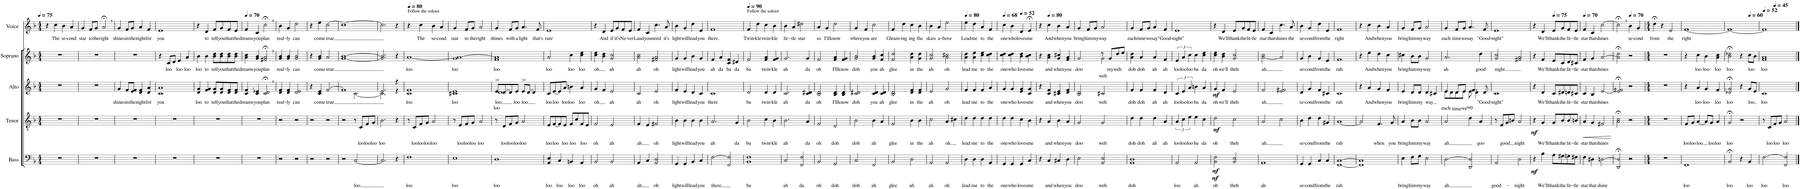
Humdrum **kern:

**kern	**text	**dynam	**kern	**text	**dynam	**kern	**text	**text	**dynam	**kern	**text	**kern	**text
*part5	*part5	*part5	*part4	*part4	*part4	*part3	*part3	*part3	*part3	*part2	*part2	*part1	*part1
*staff5	*staff5	*staff5	*staff4	*staff4	*staff4	*staff3	*staff3	*staff3	*staff3	*staff2	*staff2	*staff1	*staff1
*I"Bass	*	*	*I"Tenor	*	*	*I"Alto	*	*	*	*I"Soprano	*	*I"Voice	*
*I'B.	*	*	*I'T.	*	*	*I'A.	*	*	*	*I'S.	*	*I'Vo.	*
*clefF4	*	*	*clefGv2	*	*	*clefG2	*	*	*	*clefG2	*	*clefG2	*
*k[b-]	*	*	*k[b-]	*	*	*k[b-]	*	*	*	*k[b-]	*	*k[b-]	*
*M4/4	*	*	*M4/4	*	*	*M4/4	*	*	*	*M4/4	*	*M4/4	*
*MM75	*	*	*MM75	*	*	*MM75	*	*	*	*MM75	*	*MM75	*
=1	=1	=1	=1	=1	=1	=1	=1	=1	=1	=1	=1	=1	=1
1r	.	.	1r	.	.	1r	.	.	.	1r	.	4r	.
!	!	!	!	!	!	!	!	!	!	!	!	!	!LO:LY:b
.	.	.	.	.	.	.	.	.	.	.	.	4cc\	The
!	!	!	!	!	!	!	!	!	!	!	!	!	!LO:LY:b
.	.	.	.	.	.	.	.	.	.	.	.	4b-\	se-
!	!	!	!	!	!	!	!	!	!	!	!	!	!LO:LY:b
.	.	.	.	.	.	.	.	.	.	.	.	4a/	-cond
=2	=2	=2	=2	=2	=2	=2	=2	=2	=2	=2	=2	=2	=2
!	!	!	!	!	!	!	!	!	!	!	!	!	!LO:LY:b
1r	.	.	1r	.	.	1r	.	.	.	1r	.	4g/	star
!	!	!	!	!	!	!	!	!	!	!	!	!	!LO:LY:b
.	.	.	.	.	.	.	.	.	.	.	.	8f/L	to
!	!	!	!	!	!	!	!	!	!	!	!	!	!LO:LY:b
.	.	.	.	.	.	.	.	.	.	.	.	8g/J	the
!	!	!	!	!	!	!	!	!	!	!	!	!	!LO:LY:b
.	.	.	.	.	.	.	.	.	.	.	.	2a;<,/	right
=3	=3	=3	=3	=3	=3	=3	=3	=3	=3	=3	=3	=3	=3
!	!	!	!	!	!	!	!LO:LY:b	!	!	!	!	!	!LO:LY:b
1r	.	.	1r	.	.	4g/	shines	.	.	1r	.	4g/	shines
!	!	!	!	!	!	!	!LO:LY:b	!	!	!	!	!	!LO:LY:b
.	.	.	.	.	.	8f/L	in	.	.	.	.	8f/L	in
!	!	!	!	!	!	!	!LO:LY:b	!	!	!	!	!	!LO:LY:b
.	.	.	.	.	.	8e/ 8f/J	the	.	.	.	.	8g/J	the
!	!	!	!	!	!	!	!LO:LY:b	!	!	!	!	!	!LO:LY:b
.	.	.	.	.	.	4d/ 4f/	night	.	.	.	.	4a/	night
!	!	!	!	!	!	!	!LO:LY:b	!	!	!	!	!	!LO:LY:b
.	.	.	.	.	.	4d/ 4a/	for	.	.	.	.	4f/	for
=4	=4	=4	=4	=4	=4	=4	=4	=4	=4	=4	=4	=4	=4
!	!	!	!	!	!	!	!LO:LY:b	!	!	!	!	!	!LO:LY:b
1r	.	.	1r	.	.	1c 1a	you	.	.	4r	.	1e	you
!	!	!	!	!	!	!	!	!	!	!	!LO:LY:b	!	!
.	.	.	.	.	.	.	.	.	.	8c/L	loo	.	.
.	.	.	.	.	.	.	.	.	.	8d/J	.	.	.
!	!	!	!	!	!	!	!	!	!	!	!LO:LY:b	!	!
.	.	.	.	.	.	.	.	.	.	4e/	loo	.	.
!	!	!	!	!	!	!	!	!	!	!	!LO:LY:b	!	!
.	.	.	.	.	.	.	.	.	.	4a/	loo	.	.
=5	=5	=5	=5	=5	=5	=5	=5	=5	=5	=5	=5	=5	=5
!	!	!	!	!	!	!	!LO:LY:b	!	!	!	!LO:LY:b	!	!
1r	.	.	1r	.	.	4d/ 4g/	loo	.	.	4b-\	loo	4r	.
!	!	!	!	!	!	!	!LO:LY:b	!	!	!	!LO:LY:b	!	!LO:LY:b
.	.	.	.	.	.	4f/ 4g/	to	.	.	4b-\	to	4d/	to
!	!	!	!	!	!	!	!LO:LY:b	!	!	!	!LO:LY:b	!	!LO:LY:b
.	.	.	.	.	.	8d/ 8g/L	tell	.	.	8b-\ 8dd\L	tell	8f/L	tell
!	!	!	!	!	!	!	!LO:LY:b	!	!	!	!LO:LY:b	!	!LO:LY:b
.	.	.	.	.	.	8d/ 8g/	you	.	.	8b-\ 8dd\	you	8g/	you
!	!	!	!	!	!	!	!LO:LY:b	!	!	!	!LO:LY:b	!	!LO:LY:b
.	.	.	.	.	.	8d/ 8f/	that	.	.	8b-\ 8dd\	that	8f/	that
!	!	!	!	!	!	!	!LO:LY:b	!	!	!	!LO:LY:b	!	!LO:LY:b
.	.	.	.	.	.	8d/ 8f/J	the	.	.	8b-\ 8dd\J	the	8e/J	the
=6	=6	=6	=6	=6	=6	=6	=6	=6	=6	=6	=6	=6	=6
*	*	*	*	*	*	*	*	*	*	*	*	*MM70	*
!	!	!	!	!	!	!	!LO:LY:b	!	!	!	!LO:LY:b	!	!LO:LY:b
1r	.	.	1r	.	.	4c/ 4f/	dreams	.	.	4a\ 4cc\	dreams	4f/	dreams
!	!	!	!	!	!	!	!LO:LY:b	!	!	!	!LO:LY:b	!	!LO:LY:b
.	.	.	.	.	.	4c/ 4e-X/	you	.	.	4g/ 4b-/	you	4c/	you
!	!	!	!	!	!	!	!LO:LY:b	!	!	!	!LO:LY:b	!	!LO:LY:b
.	.	.	.	.	.	2c/;<, 2d/;<,	plan	.	.	2f#X/;<, 2a/;<,	plan	2cc;<,\	plan
=7	=7	=7	=7	=7	=7	=7	=7	=7	=7	=7	=7	=7	=7
!	!	!	!	!	!	!	!LO:LY:b	!	!	!	!LO:LY:b	!	!LO:LY:b
2r	.	.	2r	.	.	4d/ 4f/	real-	.	.	4g/ 4b-/	real-	4b-\	real-
!	!	!	!	!	!	!	!LO:LY:b	!	!	!	!LO:LY:b	!	!LO:LY:b
.	.	.	.	.	.	4d/ 4f/	-ly	.	.	4g/ 4b-/	-ly	4g/	-ly
!	!	!	!	!	!	!	!LO:LY:b	!	!	!	!LO:LY:b	!	!LO:LY:b
2r	.	.	2r	.	.	2d/ 2e/	can	.	.	2g/ 2b-/	can	2dd\	can
=8	=8	=8	=8	=8	=8	=8	=8	=8	=8	=8	=8	=8	=8
2r	.	.	2r	.	.	4r	.	.	.	4r	.	4r	.
!	!	!	!	!	!	!	!LO:LY:b	!	!	!	!LO:LY:b	!	!LO:LY:b
.	.	.	.	.	.	4c/ 4e/	come	.	.	4g/ 4b-/	come	4ee\	come
!	!	!	!	!	!	!	!LO:LY:b	!	!	!	!LO:LY:b	!	!LO:LY:b
2r	.	.	2r	.	.	[2f/	true	.	.	2a/	true	[2cc\	true
=9	=9	=9	=9	=9	=9	=9	=9	=9	=9	=9	=9	=9	=9
*	*	*	*	*	*	*^	*	*	*	*	*	*	*
2r	.	.	2r	.	.	1f]	2ryy	.	.	.	[1g [1b-	.	1cc_	.
!	!LO:LY:b	!	!	!	!	!	!	!	!	!	!	!	!	!
[2C/	loo	.	8r	.	.	.	[2c\	.	.	.	.	.	.	.
!	!	!	!	!LO:LY:b	!	!	!	!	!	!	!	!	!	!
.	.	.	8C/L	loo	.	.	.	.	.	.	.	.	.	.
!	!	!	!	!LO:LY:b	!	!	!	!	!	!	!	!	!	!
.	.	.	8F/	loo	.	.	.	.	.	.	.	.	.	.
!	!	!	!	!LO:LY:b	!	!	!	!	!	!	!	!	!	!
.	.	.	8G/J	loo	.	.	.	.	.	.	.	.	.	.
=10	=10	=10	=10	=10	=10	=10	=10	=10	=10	=10	=10	=10	=10	=10
!	!	!	!	!LO:LY:b	!	!	!	!	!	!	!	!	!	!
2.C/]	.	.	2.B-\	loo	.	2.e/	2.c\]	.	.	.	2.g/] 2.b-/]	.	2.cc\]	.
4r	.	.	4r	.	.	4r	4r	.	.	.	4r	.	4r	.
*	*	*	*	*	*	*v	*v	*	*	*	*	*	*	*
=11	=11	=11	=11	=11	=11	=11	=11	=11	=11	=11	=11	=11	=11
*	*	*	*	*	*	*	*	*	*	*	*	*MM80	*
*	*	*	*	*	*	*^	*	*	*	*	*	*	*
!	!	!	!	!	!	!	!	!	!	!	!	!	!LO:TX:a:t=Follow the soloist	!
!	!LO:LY:b	!	!	!	!	!	!	!LO:LY:b	!	!	!	!LO:LY:b	!	!
*	*	*	*	*	*	*v	*v	*	*	*	*	*	*	*
1F	loo	.	8r	.	.	1c 1f	loo	.	.	[1a	loo	4r	.
!	!	!	!	!LO:LY:b	!	!	!	!	!	!	!	!	!
.	.	.	8C/L	loo	.	.	.	.	.	.	.	.	.
!	!	!	!	!LO:LY:b	!	!	!	!	!	!	!	!	!LO:LY:b
.	.	.	8F/	loo	.	.	.	.	.	.	.	4cc\	The
!	!	!	!	!LO:LY:b	!	!	!	!	!	!	!	!	!
.	.	.	8G/J	loo	.	.	.	.	.	.	.	.	.
!	!	!	!	!LO:LY:b	!	!	!	!	!	!	!	!	!LO:LY:b
.	.	.	2A/	loo	.	.	.	.	.	.	.	4b-\	se-
!	!	!	!	!	!	!	!	!	!	!	!	!	!LO:LY:b
.	.	.	.	.	.	.	.	.	.	.	.	4a/	-cond
=12	=12	=12	=12	=12	=12	=12	=12	=12	=12	=12	=12	=12	=12
!	!LO:LY:b	!	!	!	!	!	!LO:LY:b	!	!	!	!LO:LY:b	!	!LO:LY:b
1E	loo	.	8r	.	.	1c#X 1e	loo	.	.	1g 1a_	loo	4g/	star
!	!	!	!	!LO:LY:b	!	!	!	!	!	!	!	!	!
.	.	.	8E/L	loo	.	.	.	.	.	.	.	.	.
!	!	!	!	!LO:LY:b	!	!	!	!	!	!	!	!	!LO:LY:b
.	.	.	8F/	loo	.	.	.	.	.	.	.	8f/L	to
!	!	!	!	!LO:LY:b	!	!	!	!	!	!	!	!	!LO:LY:b
.	.	.	8G/J	loo	.	.	.	.	.	.	.	8g/J	the
!	!	!	!	!LO:LY:b	!	!	!	!	!	!	!	!	!LO:LY:b
.	.	.	2A/	loo	.	.	.	.	.	.	.	2a/	right
=13	=13	=13	=13	=13	=13	=13	=13	=13	=13	=13	=13	=13	=13
!	!LO:LY:b	!	!	!	!	!	!LO:LY:b	!	!	!	!	!	!
*	*	*	*	*	*	*^	*	*	*	*	*	*	*
!	!	!	!	!	!	!	!	!	!LO:LY:b	!	!	!LO:LY:b	!	!LO:LY:b
1D	loo	.	8r	.	.	8e^/L	1d	.	loo	.	1f 1a]	loo	4g/	shines
!	!	!	!	!LO:LY:b	!	!	!	!	!	!	!	!	!	!
.	.	.	8D/L	loo	.	[8d/	.	.	.	.	.	.	.	.
!	!	!	!	!LO:LY:b	!	!	!	!	!	!	!	!	!	!LO:LY:b
.	.	.	8F/	loo	.	8d/]	.	.	.	.	.	.	8f/L	with
!	!	!	!	!LO:LY:b	!	!	!	!LO:LY:b	!	!	!	!	!	!LO:LY:b
.	.	.	8G/J	loo	.	8e/J	.	loo	.	.	.	.	8g/J	a
!	!	!	!	!LO:LY:b	!	!	!	!LO:LY:b	!	!	!	!	!	!LO:LY:b
.	.	.	2A/	loo	.	8e^/L	.	loo	.	.	.	.	4.a/	light
.	.	.	.	.	.	[8d/J	.	.	.	.	.	.	.	.
.	.	.	.	.	.	4d/]	.	.	.	.	.	.	.	.
!	!	!	!	!	!	!	!	!	!	!	!	!	!	!LO:LY:b
.	.	.	.	.	.	.	.	.	.	.	.	.	8f/	that's
*	*	*	*	*	*	*v	*v	*	*	*	*	*	*	*
=14	=14	=14	=14	=14	=14	=14	=14	=14	=14	=14	=14	=14	=14
!	!LO:LY:b	!	!	!LO:LY:b	!	!	!LO:LY:b	!	!	!	!LO:LY:b	!	!LO:LY:b
4AA/ 4E/	loo	.	8E/L	loo	.	8c/L	loo	.	.	2a/	loo	1e	rare
!	!	!	!	!LO:LY:b	!	!	!LO:LY:b	!	!	!	!	!	!
.	.	.	[8F/	loo	.	[8e/	loo	.	.	.	.	.	.
!	!LO:LY:b	!	!	!	!	!	!	!	!	!	!	!	!
4C/	loo	.	8F/]	.	.	8e/]	.	.	.	.	.	.	.
!	!	!	!	!LO:LY:b	!	!	!LO:LY:b	!	!	!	!	!	!
.	.	.	8E/J	loo	.	8a/J	loo	.	.	.	.	.	.
!	!LO:LY:b	!	!	!LO:LY:b	!	!	!LO:LY:b	!	!	!	!LO:LY:b	!	!
4BBn/	loo	.	8F/L	loo	.	4bn\	loo	.	.	4cc\	loo	.	.
.	.	.	8c/	.	.	.	.	.	.	.	.	.	.
!	!LO:LY:b	!	!	!LO:LY:b	!	!	!LO:LY:b	!	!	!	!LO:LY:b	!	!
4AA/	loo	.	8F/	loo	.	4a/	loo	.	.	4cc\ 4ee\	loo	.	.
.	.	.	8E/J	.	.	.	.	.	.	.	.	.	.
=15	=15	=15	=15	=15	=15	=15	=15	=15	=15	=15	=15	=15	=15
!	!LO:LY:b	!	!	!LO:LY:b	!	!	!LO:LY:b	!	!	!	!LO:LY:b	!	!
2BB-/	oh	.	2F/	oh	.	4g/	oh	.	.	4cc\ 4ee\	oh	4r	.
!	!	!	!	!	!	!	!	!	!	!	!	!	!LO:LY:b
.	.	.	.	.	.	4f/	.	.	.	4b-\ 4dd\	.	4d/	And
!	!LO:LY:b	!	!	!LO:LY:b	!	!	!LO:LY:b	!	!	!	!LO:LY:b	!	!LO:LY:b
2BB-/	ah	.	2E/	ah	.	2e/	ah	.	.	2g/ 2cc/	ah	8e/L	if
!	!	!	!	!	!	!	!	!	!	!	!	!	!LO:LY:b
.	.	.	.	.	.	.	.	.	.	.	.	8g/	it's
!	!	!	!	!	!	!	!	!	!	!	!	!	!LO:LY:b
.	.	.	.	.	.	.	.	.	.	.	.	8f/	Ne-
!	!	!	!	!	!	!	!	!	!	!	!	!	!LO:LY:b
.	.	.	.	.	.	.	.	.	.	.	.	8e/J	-ver
=16	=16	=16	=16	=16	=16	=16	=16	=16	=16	=16	=16	=16	=16
!	!LO:LY:b	!	!	!LO:LY:b	!	!	!LO:LY:b	!	!	!	!LO:LY:b	!	!LO:LY:b
4AA/	ah	.	4F/	ah	.	2c/	ah	.	.	2a\ 2cc\	ah	4f/	Land
!	!	!	!	!	!	!	!	!	!	!	!	!	!LO:LY:b
4C/	.	.	4E/	.	.	.	.	.	.	.	.	4c/	you
!	!LO:LY:b	!	!	!LO:LY:b	!	!	!LO:LY:b	!	!	!	!LO:LY:b	!	!LO:LY:b
2AA/ 2D/	oh	.	2F#X/	oh	.	2e/	oh	.	.	2f#X/ 2a/	oh	4.cc\	need
!	!	!	!	!	!	!	!	!	!	!	!	!	!LO:LY:b
.	.	.	.	.	.	.	.	.	.	.	.	8a/	it's
=17	=17	=17	=17	=17	=17	=17	=17	=17	=17	=17	=17	=17	=17
!	!LO:LY:b	!	!	!LO:LY:b	!	!	!LO:LY:b	!	!	!	!LO:LY:b	!	!LO:LY:b
4GG/	light	.	4B-\	light	.	4f/	light	.	.	4g/	light	4b-\	light
!	!LO:LY:b	!	!	!LO:LY:b	!	!	!LO:LY:b	!	!	!	!LO:LY:b	!	!LO:LY:b
4GG/	will	.	4B-\	will	.	4e/	will	.	.	4g/	will	4g/	will
!	!LO:LY:b	!	!	!LO:LY:b	!	!	!LO:LY:b	!	!	!	!LO:LY:b	!	!LO:LY:b
4BB-/	lead	.	4B-\	lead	.	4d/	lead	.	.	4b-\	lead	4dd\	lead
!	!LO:LY:b	!	!	!LO:LY:b	!	!	!LO:LY:b	!	!	!	!LO:LY:b	!	!LO:LY:b
4C/	you	.	4B-\	you	.	4c/	you	.	.	4g/	you	4e/	you
=18	=18	=18	=18	=18	=18	=18	=18	=18	=18	=18	=18	=18	=18
!	!LO:LY:b	!	!	!LO:LY:b	!	!	!LO:LY:b	!	!	!	!LO:LY:b	!	!LO:LY:b
[2F\	there	.	2.A/	ah	.	1c	there	.	.	4f/	ah	1f	there.
!	!	!	!	!	!	!	!	!	!	!	!LO:LY:b	!	!
.	.	.	.	.	.	.	.	.	.	4a/	da	.	.
!	!	!	!	!	!	!	!	!	!	!	!LO:LY:b	!	!
2FF/ 2F/]	.	.	.	.	.	.	.	.	.	4c/ 4f/	ba	.	.
!	!	!	!	!LO:LY:b	!	!	!	!	!	!	!LO:LY:b	!	!
.	.	.	4G/	da	.	.	.	.	.	4d#X/	da	.	.
=19	=19	=19	=19	=19	=19	=19	=19	=19	=19	=19	=19	=19	=19
*	*	*	*	*	*	*	*	*	*	*	*	*MM90	*
!	!	!	!	!	!	!	!	!	!	!	!	!LO:TX:a:t=Follow the soloist	!
!	!LO:LY:b	!	!	!LO:LY:b	!	!	!LO:LY:b	!	!	!	!LO:LY:b	!	!LO:LY:b
1BB- 1F	ba	.	2B-\	ba	.	2d/	ba	.	.	2f/	ba	4f/	Twin-
!	!	!	!	!	!	!	!	!	!	!	!	!	!LO:LY:b
.	.	.	.	.	.	.	.	.	.	.	.	4dd\	-kle
!	!	!	!	!LO:LY:b	!	!	!LO:LY:b	!	!	!	!LO:LY:b	!	!LO:LY:b
.	.	.	4c\	twin-	.	4d/	twin-	.	.	4f/ 4a/	twin-	4cc\	twin-
!	!	!	!	!LO:LY:b	!	!	!LO:LY:b	!	!	!	!LO:LY:b	!	!LO:LY:b
.	.	.	4B-\	-kle	.	4d/	-kle	.	.	4f/ 4g/	-kle	4b-\	-kle
=20	=20	=20	=20	=20	=20	=20	=20	=20	=20	=20	=20	=20	=20
!	!LO:LY:b	!	!	!LO:LY:b	!	!	!LO:LY:b	!	!	!	!LO:LY:b	!	!LO:LY:b
2C/	ah	.	2.B-\	ah	.	2.c/	ah	.	.	2.g/	ah	4b-\	lit-
!	!	!	!	!	!	!	!	!	!	!	!	!	!LO:LY:b
.	.	.	.	.	.	.	.	.	.	.	.	4a/	-tle
!	!LO:LY:b	!	!	!	!	!	!	!	!	!	!	!	!LO:LY:b
2FF/ 2F/	da	.	.	.	.	.	.	.	.	.	.	2dd#X\	star
!	!	!	!	!LO:LY:b	!	!	!LO:LY:b	!	!	!	!LO:LY:b	!	!
.	.	.	4A/	da	.	4c/ 4d#X/	da	.	.	4g/	da	.	.
=21	=21	=21	=21	=21	=21	=21	=21	=21	=21	=21	=21	=21	=21
!	!LO:LY:b	!	!	!LO:LY:b	!	!	!LO:LY:b	!	!	!	!LO:LY:b	!	!LO:LY:b
2BB-/	oh	.	2F/	oh	.	2B-/ 2d/	oh	.	.	2f/	oh	4a/	so
!	!	!	!	!	!	!	!	!	!	!	!	!	!LO:LY:b
.	.	.	.	.	.	.	.	.	.	.	.	4g/	I'll
!	!LO:LY:b	!	!	!LO:LY:b	!	!	!LO:LY:b	!	!	!	!LO:LY:b	!	!LO:LY:b
2GG/	doh	.	2D/	doh	.	4B-/ 4d/	I'll	.	.	4f/ 4a/	I'll	2dd\	know
!	!	!	!	!	!	!	!LO:LY:b	!	!	!	!LO:LY:b	!	!
.	.	.	.	.	.	4B-/ 4d/	know	.	.	4f/ 4g/	know	.	.
=22	=22	=22	=22	=22	=22	=22	=22	=22	=22	=22	=22	=22	=22
!	!LO:LY:b	!	!	!LO:LY:b	!	!	!LO:LY:b	!	!	!	!LO:LY:b	!	!LO:LY:b
2C/	doh	.	2B-\	doh	.	2c/ 2d#X/	doh	.	.	2g/ 2b-/	doh	4g/	where
!	!	!	!	!	!	!	!	!	!	!	!	!	!LO:LY:b
.	.	.	.	.	.	.	.	.	.	.	.	4f/	you
!	!LO:LY:b	!	!	!LO:LY:b	!	!	!LO:LY:b	!	!	!	!LO:LY:b	!	!LO:LY:b
2FF/	ah	.	4B-\	ah	.	4c/ 4d#/	you	.	.	4g/ 4b-/	you	2cc\	are
!	!	!	!	!	!	!	!LO:LY:b	!	!	!	!LO:LY:b	!	!
.	.	.	4A/	.	.	4c/ 4d#/	ah	.	.	4f/ 4cc/	ah	.	.
=23	=23	=23	=23	=23	=23	=23	=23	=23	=23	=23	=23	=23	=23
!	!LO:LY:b	!	!	!LO:LY:b	!	!	!LO:LY:b	!	!	!	!LO:LY:b	!	!LO:LY:b
2BB-/	glee	.	2F/	glee	.	2B-/ 2d/	glee	.	.	2f/ 2dd/	glee	4f/	Gleam-
!	!	!	!	!	!	!	!	!	!	!	!	!	!LO:LY:b
.	.	.	.	.	.	.	.	.	.	.	.	4dd\	-ing
!	!LO:LY:b	!	!	!LO:LY:b	!	!	!LO:LY:b	!	!	!	!LO:LY:b	!	!LO:LY:b
2D\	ah	.	4B-\	in	.	4d/ 4f/	in	.	.	4a\ 4dd\	in	4cc\	ing
!	!	!	!	!LO:LY:b	!	!	!LO:LY:b	!	!	!	!LO:LY:b	!	!LO:LY:b
.	.	.	4B-\	the	.	4d/ 4f/	the	.	.	4g\ 4dd\	the	4b-\	the
=24	=24	=24	=24	=24	=24	=24	=24	=24	=24	=24	=24	=24	=24
!	!LO:LY:b	!	!	!LO:LY:b	!	!	!LO:LY:b	!	!	!	!LO:LY:b	!	!LO:LY:b
2AA/	ah	.	2c\	ah	.	2e/	ah	.	.	2g/ 2cc/	ah	4b-\	skies
!	!	!	!	!	!	!	!	!	!	!	!	!	!LO:LY:b
.	.	.	.	.	.	.	.	.	.	.	.	4a/	a-
!	!LO:LY:b	!	!	!LO:LY:b	!	!	!LO:LY:b	!	!	!	!LO:LY:b	!	!LO:LY:b
2AA/	oh	.	4A/	oh	.	2g/	oh	.	.	2a\ 2cc#X\	oh	2ee\	-bove
.	.	.	4c#X\	.	.	.	.	.	.	.	.	.	.
=25	=25	=25	=25	=25	=25	=25	=25	=25	=25	=25	=25	=25	=25
*	*	*	*	*	*	*	*	*	*	*	*	*MM80	*
!	!LO:LY:b	!	!	!LO:LY:b	!	!	!LO:LY:b	!	!	!	!LO:LY:b	!	!LO:LY:b
4D\	lead	.	4d\	lead	.	4f/	lead	.	.	4a\ 4dd\	lead	4ee\	Lead
!	!LO:LY:b	!	!	!LO:LY:b	!	!	!LO:LY:b	!	!	!	!LO:LY:b	!	!LO:LY:b
4D\	me	.	4d\	me	.	4f/	me	.	.	4a\ 4ee\	me	4dd\	me
!	!LO:LY:b	!	!	!LO:LY:b	!	!	!LO:LY:b	!	!	!	!LO:LY:b	!	!LO:LY:b
4D\	to	.	4d\	to	.	4f/	to	.	.	4cc\ 4ee\	to	4a/	to
!	!LO:LY:b	!	!	!LO:LY:b	!	!	!LO:LY:b	!	!	!	!LO:LY:b	!	!LO:LY:b
4AA/	the	.	4d\	the	.	4a/	the	.	.	4cc\ 4dd\	the	4f/	the
=26	=26	=26	=26	=26	=26	=26	=26	=26	=26	=26	=26	=26	=26
*	*	*	*	*	*	*	*	*	*	*	*	*MM68	*
!	!LO:LY:b	!	!	!LO:LY:b	!	!	!LO:LY:b	!	!	!	!LO:LY:b	!	!LO:LY:b
4GG/	one	.	4d\	one	.	4g/	one	.	.	4cc\ 4dd\	one	4cc\	one
!	!LO:LY:b	!	!	!LO:LY:b	!	!	!LO:LY:b	!	!	!	!LO:LY:b	!	!LO:LY:b
4GG/	who	.	4d\	who	.	4g/	who	.	.	4cc\ 4dd\	who	4b-\	who
*	*	*	*	*	*	*	*	*	*	*	*	*MM52	*
!	!LO:LY:b	!	!	!LO:LY:b	!	!	!LO:LY:b	!	!	!	!LO:LY:b	!	!LO:LY:b
4GG/	love	.	4c\	love	.	4e/ 4g/	love	.	.	4b-\ 4dd\	love	4d/	loves
!	!LO:LY:b	!	!	!LO:LY:b	!	!	!LO:LY:b	!	!	!	!LO:LY:b	!	!LO:LY:b
4C/	sme	.	4B-\	sme	.	4c/ 4g/	sme	.	.	4b-\ 4cc\	sme	4e;</	me
=27	=27	=27	=27	=27	=27	=27	=27	=27	=27	=27	=27	=27	=27
4r	.	.	4r	.	.	4r	.	.	.	4r	.	4r	.
*	*	*	*	*	*	*	*	*	*	*	*	*MM80	*
!	!LO:LY:b	!	!	!LO:LY:b	!	!	!LO:LY:b	!	!	!	!LO:LY:b	!	!LO:LY:b
4C/	and	.	4A/	and	.	4c/ 4f/	and	.	.	4a\ 4cc\	and	4cc\	And
!	!LO:LY:b	!	!	!LO:LY:b	!	!	!LO:LY:b	!	!	!	!LO:LY:b	!	!LO:LY:b
4C#X/	when	.	4B-\	when	.	4c#X/ 4e/	when	.	.	4g/ 4cc#X/	when	4b-\	when
!	!LO:LY:b	!	!	!LO:LY:b	!	!	!LO:LY:b	!	!	!	!LO:LY:b	!	!LO:LY:b
4D\	you	.	4A/	you	.	4d/ 4f/	you	.	.	4f/ 4a/	you	4a/	you
=28	=28	=28	=28	=28	=28	=28	=28	=28	=28	=28	=28	=28	=28
!	!LO:LY:b	!	!	!LO:LY:b	!	!	!LO:LY:b	!	!	!	!LO:LY:b	!	!LO:LY:b
*	*	*	*	*	*	*	*	*	*	*^	*	*	*
2E\	doo	.	2G/	doo	.	2B-/ 2d/	doo	.	.	2g/	2ryy	doo	4g/	bring
!	!	!	!	!	!	!	!	!	!	!	!	!	!	!LO:LY:b
.	.	.	.	.	.	.	.	.	.	.	.	.	8f/L	him
!	!	!	!	!	!	!	!	!	!	!	!	!	!	!LO:LY:b
.	.	.	.	.	.	.	.	.	.	.	.	.	8g/J	my
!	!LO:LY:b	!	!	!LO:LY:b	!	!	!LO:LY:b	!	!	!	!	!LO:LY:b	!	!LO:LY:b
2AA/ 2E/	weh	.	2G/	weh	.	2c#X/	weh	.	.	8r	2g\	weh	2a/	way
!	!	!	!	!	!	!	!	!	!	!	!	!LO:LY:b	!	!
.	.	.	.	.	.	.	.	.	.	8g/L	.	my	.	.
!	!	!	!	!	!	!	!	!	!	!	!	!LO:LY:b	!	!
.	.	.	.	.	.	.	.	.	.	8dd/	.	weh	.	.
.	.	.	.	.	.	.	.	.	.	8ee/J	.	.	.	.
*	*	*	*	*	*	*	*	*	*	*v	*v	*	*	*
=29	=29	=29	=29	=29	=29	=29	=29	=29	=29	=29	=29	=29	=29
!	!LO:LY:b	!	!	!LO:LY:b	!	!	!LO:LY:b	!	!	!	!LO:LY:b	!	!LO:LY:b
1AA 1D	doh	.	4d\	doh	.	4f/	doh	.	.	4a\ 4dd\	doh	4g/	each
!	!	!	!	!LO:LY:b	!	!	!LO:LY:b	!	!	!	!LO:LY:b	!	!LO:LY:b
.	.	.	4d\	doh	.	4f/	doh	.	.	4a/	doh	8f/L	time
!	!	!	!	!	!	!	!	!	!	!	!	!	!LO:LY:b
.	.	.	.	.	.	.	.	.	.	.	.	8g/J	we
!	!	!	!	!LO:LY:b	!	!	!LO:LY:b	!	!	!	!LO:LY:b	!	!LO:LY:b
.	.	.	4d\	ah	.	4f/	ah	.	.	4a/	ah	4a/	say
!	!	!	!	!LO:LY:b	!	!	!LO:LY:b	!	!	!	!LO:LY:b	!	!LO:LY:b
.	.	.	4A/	ah	.	4d/	ah	.	.	4f/	ah	4f/	"Good-
=30	=30	=30	=30	=30	=30	=30	=30	=30	=30	=30	=30	=30	=30
!	!LO:LY:b	!	!	!LO:LY:b	!	!	!LO:LY:b	!	!	!	!LO:LY:b	!	!LO:LY:b
2AA/	loo	.	6A/	loo	.	6c/	loo	.	.	6e/	loo	1e	-night"
!	!	!	!	!LO:LY:b	!	!	!LO:LY:b	!	!	!	!LO:LY:b	!	!
.	.	.	6c\	loo	.	6e/	loo	.	.	6a/	loo	.	.
!	!	!	!	!LO:LY:b	!	!	!LO:LY:b	!	!	!	!LO:LY:b	!	!
.	.	.	6e\	loo	.	6a/	loo	.	.	6cc\	loo	.	.
!	!LO:LY:b	!	!	!LO:LY:b	!	!	!LO:LY:b	!	!	!	!LO:LY:b	!	!
2AA/	ah	.	4e\	ba	.	4bn\	ba	.	.	4cc\	ba	.	.
!	!	!	!	!LO:LY:b	!	!	!LO:LY:b	!	!	!	!LO:LY:b	!	!
.	.	.	4c\	da	.	4a/	da	.	.	4cc\ 4ee\	da	.	.
=31	=31	=31	=31	=31	=31	=31	=31	=31	=31	=31	=31	=31	=31
!	!LO:LY:b	!LO:DY:b	!	!LO:LY:b	!	!	!LO:LY:b	!	!	!	!LO:LY:b	!	!
!	!	!LO:DY:n=1:b	!	!	!LO:DY:b	!	!	!	!LO:DY:b	!	!	!	!
2BB-\ 2F\	oh	mf mf	2d\	oh	mf	4g/	oh	.	mf	4cc\ 4ee\	oh	4r	.
!	!	!	!	!	!	!	!LO:LY:b	!	!	!	!LO:LY:b	!	!LO:LY:b
.	.	.	.	.	.	4f/	we'll	.	.	4b-\ 4dd\	we'll	4d/	We'll
!	!LO:LY:b	!	!	!LO:LY:b	!	!	!LO:LY:b	!	!	!	!LO:LY:b	!	!LO:LY:b
2BB-/ 2E/	theh	.	2c\	theh	.	2e/	theh	.	.	2g/ 2cc/	theh	8e/L	thank
!	!	!	!	!	!	!	!	!	!	!	!	!	!LO:LY:b
.	.	.	.	.	.	.	.	.	.	.	.	8g/	the
!	!	!	!	!	!	!	!	!	!	!	!	!	!LO:LY:b
.	.	.	.	.	.	.	.	.	.	.	.	8f/	lit-
!	!	!	!	!	!	!	!	!	!	!	!	!	!LO:LY:b
.	.	.	.	.	.	.	.	.	.	.	.	8e/J	-tle
=32	=32	=32	=32	=32	=32	=32	=32	=32	=32	=32	=32	=32	=32
!	!LO:LY:b	!	!	!LO:LY:b	!	!	!LO:LY:b	!	!	!	!LO:LY:b	!	!LO:LY:b
1AA	ah	.	2A/	ah	.	2f/	ah	.	.	[2a\ 2cc\	ah	4f/	star
!	!	!	!	!	!	!	!	!	!	!	!	!	!LO:LY:b
.	.	.	.	.	.	.	.	.	.	.	.	4c/	that
!	!	!	!	!	!	!	!	!	!	!	!	!	!LO:LY:b
.	.	.	2c\	.	.	2e/ 2f#X/	.	.	.	2a/]	.	4.cc\	shines
!	!	!	!	!	!	!	!	!	!	!	!	!	!LO:LY:b
.	.	.	.	.	.	.	.	.	.	.	.	8a/	the
=33	=33	=33	=33	=33	=33	=33	=33	=33	=33	=33	=33	=33	=33
!	!LO:LY:b	!	!	!LO:LY:b	!	!	!LO:LY:b	!	!	!	!LO:LY:b	!	!LO:LY:b
4GG/	se-	.	4B-\	se-	.	4d/	se-	.	.	4g/	se-	4b-\	se-
!	!LO:LY:b	!	!	!LO:LY:b	!	!	!LO:LY:b	!	!	!	!LO:LY:b	!	!LO:LY:b
4GG/	-cond	.	4d\	-cond	.	4g/	-cond	.	.	4b-\	-cond	4g/	-cond
!	!LO:LY:b	!	!	!LO:LY:b	!	!	!LO:LY:b	!	!	!	!LO:LY:b	!	!LO:LY:b
4C/	from	.	4d\	from	.	4f/	from	.	.	4g/	from	4dd\	from
!	!LO:LY:b	!	!	!LO:LY:b	!	!	!LO:LY:b	!	!	!	!LO:LY:b	!	!LO:LY:b
4C/	the	.	4G#X/	the	.	4c#X/	the	.	.	4e/	the	4e/	the
=34	=34	=34	=34	=34	=34	=34	=34	=34	=34	=34	=34	=34	=34
!	!LO:LY:b	!	!	!LO:LY:b	!	!	!LO:LY:b	!	!	!	!LO:LY:b	!	!LO:LY:b
[1FF [1C	rah	.	[1A	rah	.	1c	rah	.	.	1f	rah	1f	right
=35	=35	=35	=35	=35	=35	=35	=35	=35	=35	=35	=35	=35	=35
1FF] 1C]	.	.	2A/]	.	.	4r	.	.	.	4r	.	4r	.
!	!	!	!	!	!	!	!LO:LY:b	!	!	!	!LO:LY:b	!	!LO:LY:b
.	.	.	.	.	.	4a/	And	.	.	4ee\	And	4cc\	And
!	!	!	!	!LO:LY:b	!	!	!LO:LY:b	!	!	!	!LO:LY:b	!	!LO:LY:b
.	.	.	4.F/	when	.	4g/	when	.	.	4dd\	when	4b-\	when
!	!	!	!	!	!	!	!LO:LY:b	!	!	!	!LO:LY:b	!	!LO:LY:b
.	.	.	.	.	.	4f/	you	.	.	4cc\	you	4a/	you
!	!	!	!	!LO:LY:b	!	!	!	!	!	!	!	!	!
.	.	.	8G/	you	.	.	.	.	.	.	.	.	.
=36	=36	=36	=36	=36	=36	=36	=36	=36	=36	=36	=36	=36	=36
!	!LO:LY:b	!	!	!LO:LY:b	!	!	!LO:LY:b	!	!	!	!LO:LY:b	!	!LO:LY:b
4E\	bring	.	4A/	bring	.	4e/	bring	.	.	4cc#X\	bring	4g/	bring
!	!LO:LY:b	!	!	!LO:LY:b	!	!	!LO:LY:b	!	!	!	!LO:LY:b	!	!LO:LY:b
8F\L	him	.	8B-\L	him	.	8d/L	him	.	.	8b-\L	him	8f/L	him
!	!LO:LY:b	!	!	!LO:LY:b	!	!	!LO:LY:b	!	!	!	!LO:LY:b	!	!LO:LY:b
8G\J	my	.	8B-\J	my	.	8d/J	my	.	.	8b-\J	my	8g/J	my
!	!LO:LY:b	!	!	!LO:LY:b	!	!	!LO:LY:b	!	!	!	!LO:LY:b	!	!LO:LY:b
2E\	way	.	2A/	way	.	4d/	way	.	.	2g/	way	2a/	way
.	.	.	.	.	.	4c#X/	.	.	.	.	.	.	.
=37	=37	=37	=37	=37	=37	=37	=37	=37	=37	=37	=37	=37	=37
!	!LO:LY:b	!	!	!LO:LY:b	!	!	!LO:LY:b	!	!	!	!LO:LY:b	!	!LO:LY:b
*	*	*	*	*	*	*^	*	*	*	*	*	*	*
[2D\	ah	.	2A/	ah	.	4e/	8e\L	each	.	.	2.a/	ah	4g/	each
.	.	.	.	.	.	.	8d\	.	.	.	.	.	.	.
!	!	!	!	!	!	!	!	!LO:LY:b	!	!	!	!	!	!LO:LY:b
.	.	.	.	.	.	8d/L	8d\	time	.	.	.	.	8f/L	time
!	!	!	!	!	!	!	!	!LO:LY:b	!	!	!	!	!	!LO:LY:b
.	.	.	.	.	.	8e/J	8e\J	we	.	.	.	.	8g/J	we
!	!	!	!	!	!	!	!	!LO:LY:b	!	!	!	!	!	!LO:LY:b
2DD/ 2D/]	.	.	4d\	.	.	4.f/	8e\	say	.	.	.	.	4.a/	say
.	.	.	.	.	.	.	4d\	.	.	.	.	.	.	.
!	!	!	!	!LO:LY:b	!	!	!	!	!	!	!	!LO:LY:b	!	!
.	.	.	4A/	goo	.	.	.	.	.	.	4dd\	good	.	.
!	!	!	!	!	!	!	!	!LO:LY:b	!	!	!	!	!	!LO:LY:b
.	.	.	.	.	.	8d/	8ryy	"Good-	.	.	.	.	8f/	"Good-
=38	=38	=38	=38	=38	=38	=38	=38	=38	=38	=38	=38	=38	=38	=38
!	!LO:LY:b	!	!	!	!	!	!	!LO:LY:b	!	!	!	!LO:LY:b	!	!LO:LY:b
*	*	*	*	*	*	*v	*v	*	*	*	*	*	*	*
2AA/	good-	.	8r	.	.	1c	-night"	.	.	2g/ 2cc/	-night	1e	-night"
!	!	!	!	!LO:LY:b	!	!	!	!	!	!	!	!	!
.	.	.	8E/L	good	.	.	.	.	.	.	.	.	.
.	.	.	8G/	.	.	.	.	.	.	.	.	.	.
.	.	.	8Bn/J	.	.	.	.	.	.	.	.	.	.
!	!LO:LY:b	!	!	!LO:LY:b	!	!	!	!	!	!	!	!	!
2D\	-night	.	2A/	night	.	.	.	.	.	2f#X/ 2a/	.	.	.
=39	=39	=39	=39	=39	=39	=39	=39	=39	=39	=39	=39	=39	=39
!	!	!LO:DY:b	!	!	!LO:DY:b	!	!	!	!	!	!	!	!
4r	.	mf	4r	.	mf	4r	.	.	.	4r	.	4r	.
!	!LO:LY:b	!	!	!LO:LY:b	!	!	!LO:LY:b	!	!	!	!LO:LY:b	!	!LO:LY:b
4B-\	We'll	.	4G/	We'll	.	4d/	We'll	.	.	4f/	We'll	4d/	We'll
*	*	*	*	*	*	*	*	*	*	*	*	*MM75	*
!	!LO:LY:b	!	!	!LO:LY:b	!	!	!LO:LY:b	!	!	!	!LO:LY:b	!	!LO:LY:b
8A\L	thank	.	8G/L	thank	.	8c/L	thank	.	.	8e/L	thank	8e/L	thank
!	!LO:LY:b	!	!	!LO:LY:b	!	!	!LO:LY:b	!	!	!	!LO:LY:b	!	!LO:LY:b
8G#X\	the	.	8B-/	the	.	8d#X/	the	.	.	8c/	the	8g/	the
!	!LO:LY:b	!	!	!LO:LY:b	!	!	!LO:LY:b	!	!	!	!LO:LY:b	!	!LO:LY:b
8Gn\	lit-	.	8B-/	lit-	.	8dn/	lit-	.	.	8d/	lit-	8f/	lit-
!	!LO:LY:b	!	!	!LO:LY:b	!	!	!LO:LY:b	!	!	!	!LO:LY:b	!	!LO:LY:b
8F#X\J	-tle	.	8Bn/J	-tle	.	8c#X/J	-tle	.	.	8c#X/J	-tle	8e/J	-tle
=40	=40	=40	=40	=40	=40	=40	=40	=40	=40	=40	=40	=40	=40
*	*	*	*	*	*	*	*	*	*	*	*	*MM70	*
!	!LO:LY:b	!	!	!LO:LY:b	!LO:HP:b	!	!LO:LY:b	!	!	!	!LO:LY:b	!	!LO:LY:b
4F\	star	.	4A/	star	<	4c/	star	.	.	4f/	star	4f/	star
!	!LO:LY:b	!	!	!LO:LY:b	!	!	!LO:LY:b	!	!	!	!LO:LY:b	!	!LO:LY:b
4D#X\	that	.	4G/	that	.	4B-/	that	.	.	4g/	that	4c/	that
!	!LO:LY:b	!	!	!LO:LY:b	!	!	!LO:LY:b	!	!	!	!LO:LY:b	!	!LO:LY:b
[2Dn\	shine	.	2F#X/	shines	.	[2e/	shines	.	.	[2a/	shines	[2cc\	shines
.	.	.	.	.	[	.	.	.	.	.	.	.	.
=41	=41	=41	=41	=41	=41	=41	=41	=41	=41	=41	=41	=41	=41
2DD/;< 2D/];<	.	.	2A\;< 2c\;<	.	.	2e/];< 2f#X/;<	.	.	.	2a\];< 2dd\;<	.	2cc;<,\]	.
*	*	*	*	*	*	*	*	*	*	*	*	*MM70	*
!	!	!	!	!	!	!	!	!	!	!	!	!	!LO:LY:b
2r	.	.	2r	.	.	2r	.	.	.	2r	.	4b-\	se-
!	!	!	!	!	!	!	!	!	!	!	!	!	!LO:LY:b
.	.	.	.	.	.	.	.	.	.	.	.	4g/	-cond
=42	=42	=42	=42	=42	=42	=42	=42	=42	=42	=42	=42	=42	=42
*M4/4	*	*	*M4/4	*	*	*M4/4	*	*	*	*M4/4	*	*M4/4	*
!	!	!	!	!	!	!	!	!	!	!	!	!	!LO:LY:b
1r	.	.	1r	.	.	1r	.	.	.	1r	.	4dd;<\	from
.	.	.	.	.	.	.	.	.	.	.	.	4r	.
!	!	!	!	!	!	!	!	!	!	!	!	!	!LO:LY:b
.	.	.	.	.	.	.	.	.	.	.	.	2e/	the
=43	=43	=43	=43	=43	=43	=43	=43	=43	=43	=43	=43	=43	=43
!	!LO:LY:b	!	!	!LO:LY:b	!	!	!	!	!	!	!	!	!LO:LY:b
1FF	loo	.	8F/L	loo	.	4r	.	.	.	4r	.	[1f	right
!	!	!	!	!LO:LY:b	!	!	!	!	!	!	!	!	!
.	.	.	8G/J	loo	.	.	.	.	.	.	.	.	.
!	!	!	!	!LO:LY:b	!	!	!LO:LY:b	!	!	!	!LO:LY:b	!	!
.	.	.	[4A/	loo	.	4a/	loo	.	.	4cc\	loo	.	.
!	!	!	!	!	!	!	!LO:LY:b	!	!	!	!LO:LY:b	!	!
.	.	.	8A/L]	.	.	4g/	loo	.	.	4b-\	loo	.	.
!	!	!	!	!LO:LY:b	!	!	!	!	!	!	!	!	!
.	.	.	8G/J	loo	.	.	.	.	.	.	.	.	.
!	!	!	!	!LO:LY:b	!	!	!LO:LY:b	!	!	!	!LO:LY:b	!	!
.	.	.	4A/	loo	.	4f/	loo	.	.	4a\ 4cc\	loo	.	.
=44	=44	=44	=44	=44	=44	=44	=44	=44	=44	=44	=44	=44	=44
!	!LO:LY:b	!	!	!LO:LY:b	!	!	!LO:LY:b	!	!	!	!LO:LY:b	!	!
*	*	*	*	*	*	*	*	*	*	*	*	*^	*
2BB-;</	loo	.	2G;</	loo	.	2d-X/;< 2g/;<	loo	.	.	2b-\;< 2dd-X\;<	loo	1f_	2.ryy	.
4r	.	.	2r	.	.	4r	.	.	.	4r	.	.	.	.
*	*	*	*	*	*	*	*	*	*	*	*	*MM60	*	*
!	!LO:LY:b	!	!	!	!	!	!LO:LY:b	!	!	!	!LO:LY:b	!	!	!
4BB-/	loo	.	.	.	.	8g/L	loo	.	.	8cc\L	loo	.	4ryy	.
.	.	.	.	.	.	8e/J	.	.	.	8b-\J	.	.	.	.
=45	=45	=45	=45	=45	=45	=45	=45	=45	=45	=45	=45	=45	=45	=45
*	*	*	*	*	*	*	*	*	*	*	*	*MM52	*	*
!	!LO:LY:b	!	!	!	!	!	!LO:LY:b	!	!	!	!LO:LY:b	!	!	!
[2F\	loo	.	8r	.	.	1c	loo	.	.	1f 1a	loo	1f]	4ryy	.
!	!	!	!	!LO:LY:b	!	!	!	!	!	!	!	!	!	!
.	.	.	8C/L	loo	.	.	.	.	.	.	.	.	.	.
*	*	*	*	*	*	*	*	*	*	*	*	*MM45	*	*
!	!	!	!	!LO:LY:b	!	!	!	!	!	!	!	!	!	!
.	.	.	8F/	loo	.	.	.	.	.	.	.	.	2.ryy	.
.	.	.	8G/J	.	.	.	.	.	.	.	.	.	.	.
!	!LO:LY:b	!	!	!LO:LY:b	!	!	!	!	!	!	!	!	!	!
2FF/ 2F/]	loo	.	2A/	loo	.	.	.	.	.	.	.	.	.	.
*	*	*	*	*	*	*	*	*	*	*	*	*v	*v	*
==	==	==	==	==	==	==	==	==	==	==	==	==	==
*-	*-	*-	*-	*-	*-	*-	*-	*-	*-	*-	*-	*-	*-
